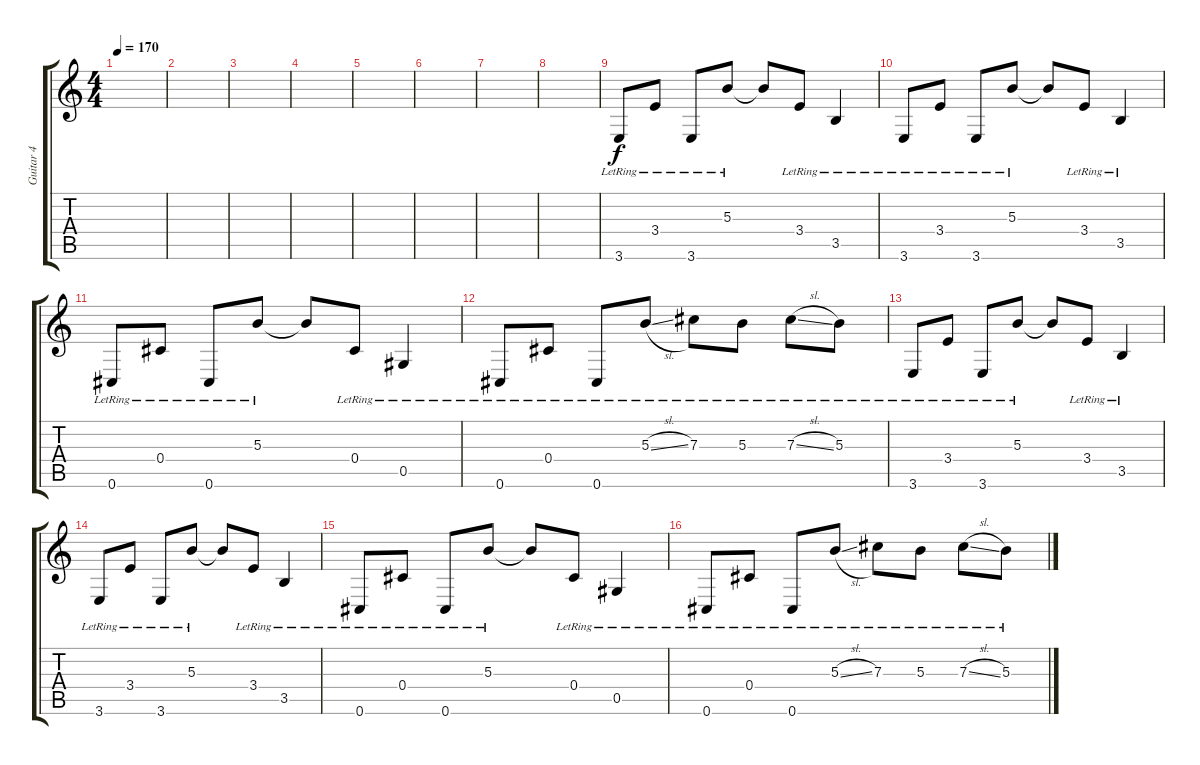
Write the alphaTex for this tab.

\track ("Guitar 4" "Guitar 4") {instrument electricguitarclean}
\staff {score tabs}
\tuning (Eb4 Bb3 Gb3 Db3 Ab2 Db2) {hide}
\ts (4 4)
\tempo 170
\clef g2
\ks c
|
|
|
|
|
|
|
|
3.6{lr}.8 3.4{lr}.8 3.6{lr}.8 5.3{lr}.8 5.3{t}.8 3.4{lr}.8 3.5{lr}.4 |
3.6{lr}.8 3.4{lr}.8 3.6{lr}.8 5.3{lr}.8 5.3{t}.8 3.4{lr}.8 3.5{lr}.4 |
0.6{lr}.8 0.4{lr}.8 0.6{lr}.8 5.3{lr}.8 5.3{t}.8 0.4{lr}.8 0.5{lr}.4 |
0.6{lr}.8 0.4{lr}.8 0.6{lr}.8 5.3{sl lr}.8 7.3{lr}.8 5.3{lr}.8 7.3{sl lr}.8 5.3{lr}.8 |
3.6{lr}.8 3.4{lr}.8 3.6{lr}.8 5.3{lr}.8 5.3{t}.8 3.4{lr}.8 3.5{lr}.4 |
3.6{lr}.8 3.4{lr}.8 3.6{lr}.8 5.3{lr}.8 5.3{t}.8 3.4{lr}.8 3.5{lr}.4 |
0.6{lr}.8 0.4{lr}.8 0.6{lr}.8 5.3{lr}.8 5.3{t}.8 0.4{lr}.8 0.5{lr}.4 |
0.6{lr}.8 0.4{lr}.8 0.6{lr}.8 5.3{sl lr}.8 7.3{lr}.8 5.3{lr}.8 7.3{sl lr}.8 5.3{lr}.8
